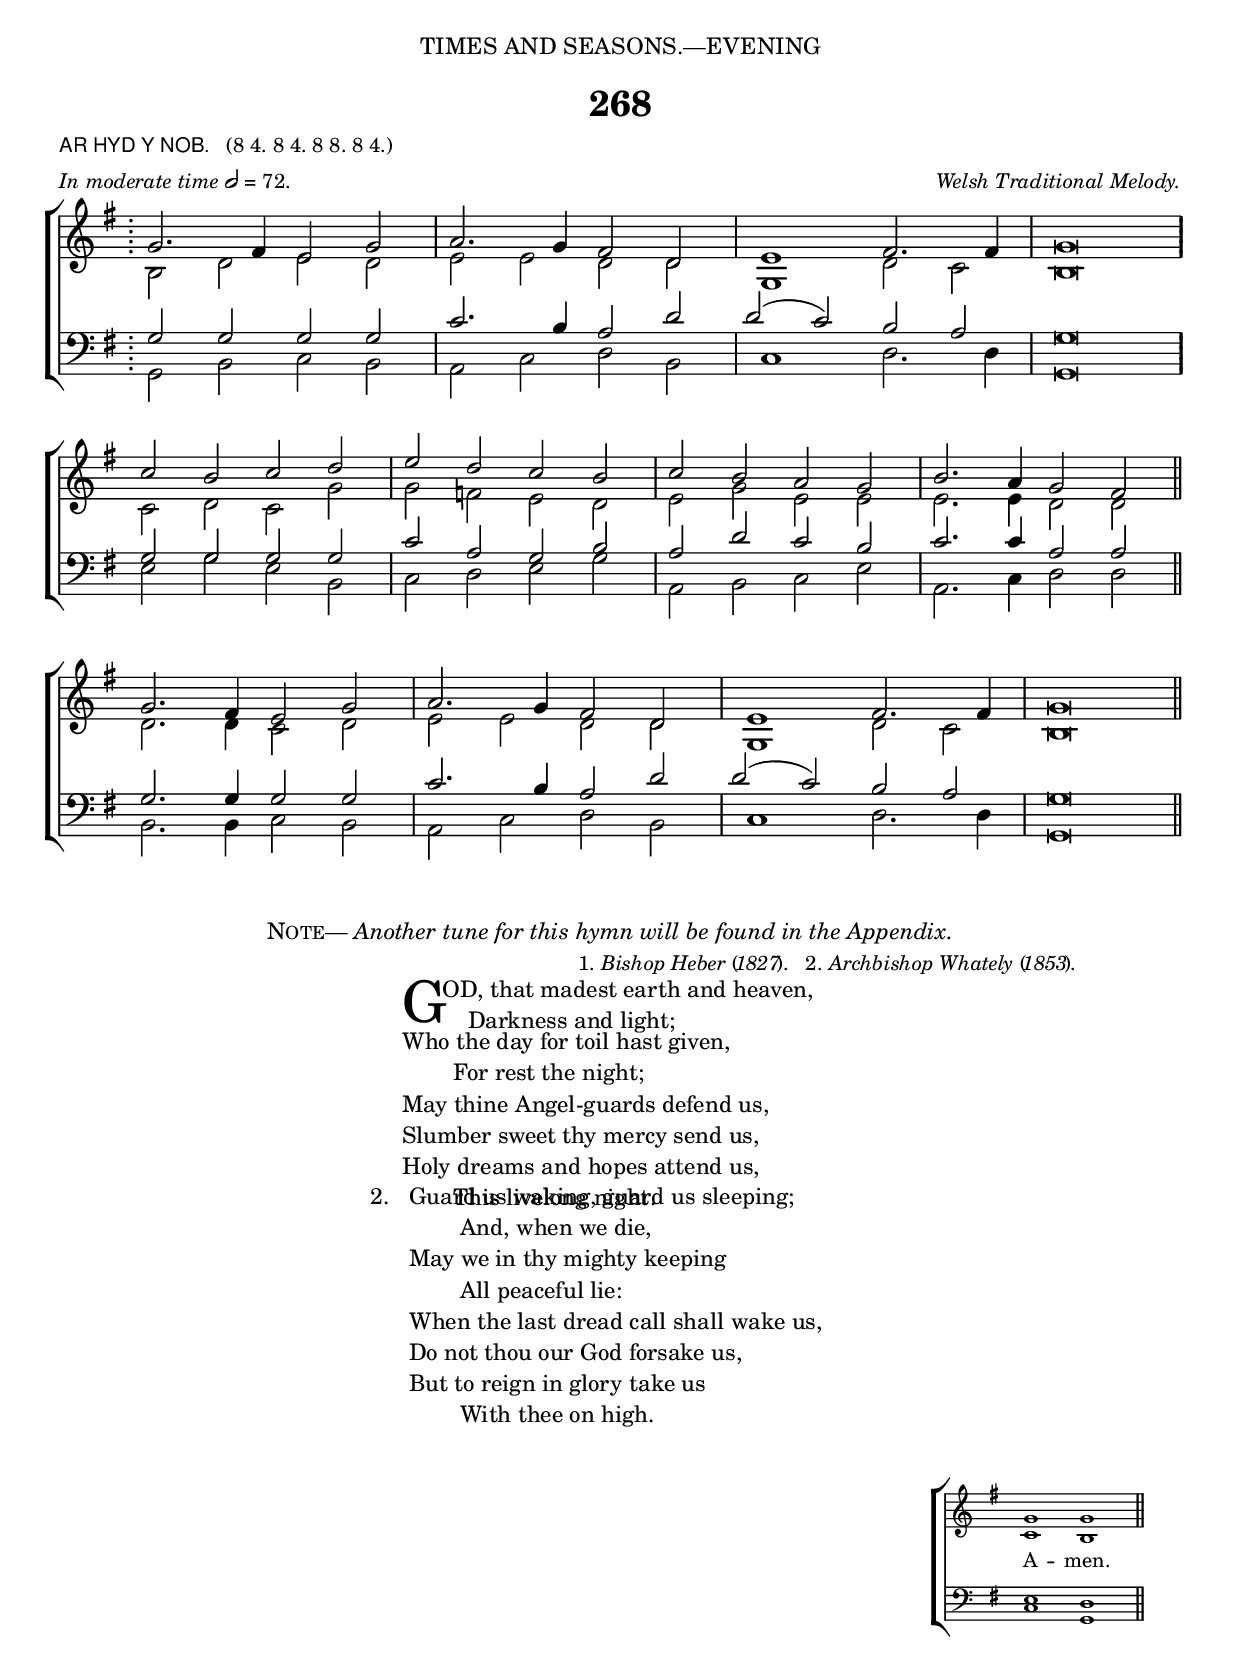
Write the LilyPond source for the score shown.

%%%% 416.png
%%%% Hymn 268 AR HYD Y NOB. God, that madest earth and heaven
%%%% Rev 1.

\version "2.10"

\header {
	
  dedication = \markup {  \center-align { "TIMES AND SEASONS.—EVENING"
	                                        \hspace #0.1 }}	
	
  title = "268"   
  
  poet = \markup {  \small { \sans {"AR HYD Y NOB."}   \hspace #1 \roman {"(8 4. 8 4. 8 8. 8 4.)"}} }
  
  meter = \markup { \small { \italic {In moderate time} \general-align #Y #DOWN \note #"2" #0.5 = 72.} }
  
  arranger =  \markup { \small { \italic "Welsh Traditional Melody." }}
  
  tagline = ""
}

%%%%%%%%%%%%%%%%%%%%%%%%%%% Macros

%%% prints a repeat sign glyph comprising 4 dots. Used only to begin a repeat at the start of a piece where \bar ":" does not work      

fdstartrepeat =  {\once \override Staff.BarLine #'stencil = #ly:text-interface::print 
                  \once \override Staff.BarLine #'text = \markup  { \line { \hspace #0 \override #'(baseline-skip . 1.0) 
                                                                    \raise #1.4 \column { \with-color #black { 
                                                                    \fontsize #2 . \fontsize #2 . \fontsize #2 . \fontsize #2 .} }
                  } }   
                 \bar "|:"}
   
%%% prints a repeat sign glyph comprising 4 dots and two thin bars

fdendrepeat = {\once \override Staff.BarLine #'stencil = #ly:text-interface::print 
                \once \override Staff.BarLine #'text = \markup  {  \line { \raise #1.4 \override #'(baseline-skip . 1.0)  \column { \with-color #black {  \fontsize #2 . \fontsize #2 . \fontsize #2 . \fontsize #2 .} }
                                                                   \hspace #-1 \filled-box #'(0 . 0.15) #'(-2 . 2) #0
                                                                   \hspace #-0.9 \filled-box #'(0 . 0.15) #'(-2 . 2) #0
        } }     
        \bar "||"} 

%% Used to pull an upstem note left. Used when a slurred note pair straddles a longer note below and when notecolumn force-hshift does not work 
topstraddle = { \once \override Score.SeparationItem #'padding = #2
              \once \override NoteHead #'X-offset = #-1.5 
              \once \override Stem #'X-offset = #-0.2 }	      
	      
%%% merge. Macro to pull note slightly leftwards.  Used to produce those partially merged wholenotes 

merge = \once \override NoteColumn #'force-hshift = #-0.01		      
	      
%%%%%%%%%%%%%%%%%%%%%%%%%%% End of macro definitions

%%% SATB voices

global = {
  \time 4/2
  \key g \major
  \set Staff.midiInstrument = "church organ"
}

soprano = \relative c' { 
  \tag #'repeatpart { \fdstartrepeat   g'2. fis4 e2 g2 | a2. g4 fis2 d2 | e1 fis2. fis4 | g\breve  \fdendrepeat \break }  
  \tag #'remainder  {  c2  b2 c2 d2 | e2 d2 c2 b2 | c2 b2 a2 g2 | b2. a4 g2 fis2 \bar "||"  \break
  g2. fis4 e2 g2 | a2. g4 fis2 d2 | e1 fis2. fis4 | g\breve \bar "||" 
}} 
   

alto = \relative c' {  
  \tag #'repeatpart {   b2 d2 e2 d2 | e2 e2 d2 d2 | g,1 d'2 c2 | b\breve  \fdendrepeat } 
  \tag #'remainder  { c2 d2 c2 g'2 | g2 f2 e2 d2 | e2 g2 e2 e2 | e2. e4 d2 d2 \bar "||" 
  d2. d4 c2 d2 | e2 e2 d2 d2 | g,1 d'2 c2 | b\breve \bar "||"
}}


tenor = \relative c {\clef bass 
  \tag #'repeatpart { \fdstartrepeat  g'2 g2 g2 g2 | c2. b4 a2 d2 | \topstraddle  d2 ( c2 ) b2 a2 | g\breve  \fdendrepeat  }  
  \tag #'remainder  { g2 g2 g2 g2 | c2 a2 g2 b2 | a2 d2 c2 b2 | c2. c4 a2 a2 \bar "||" 
  g2. g4 g2 g2 | c2. b4 a2 d2 | \topstraddle d2 ( c2 ) b2 a2 | g\breve \bar "||" 
}}


bass = \relative c {\clef bass 
   \tag #'repeatpart {  g2 b2 c2 b2 | a2 c2 d2 b2 | c1 d2. d4 | g,\breve \fdendrepeat  }  
   \tag #'remainder  { e'2 g2 e2 b2  | c2 d2 e2 g2 | a,2 b2 c2 e2 | a,2. c4 d2 d2 \bar "||" 
   b2. b4 c2 b2 | a2 c2 d2 b2 | c1 d2. d4 | g,\breve \bar "||"
}}


#(ly:set-option 'point-and-click #f)

\paper {
  #(set-paper-size "a4")
%  annotate-spacing = ##t
  print-page-number = ##f
  ragged-last-bottom = ##t
  ragged-bottom = ##t
}

\book{

%%% Score block	

\score{
\new ChoirStaff	
<<
	\context Staff = upper << 
	\context Voice = sopranos { \voiceOne \global \soprano }
	\context Voice = altos    { \voiceTwo \global \alto }
	                      >>
	\context Staff = lower <<
	\context Voice = tenors { \voiceOne \global \tenor }
	\context Voice = basses { \voiceTwo \global \bass }
			        >>
>>
\layout {
		indent=0
		\context { \Score \remove "Bar_number_engraver" }
		\context { \Staff \remove "Time_signature_engraver" }
		\context { \Score \remove "Mark_engraver"  }
                \context { \Staff \consists "Mark_engraver"  }
	} %% close layout
		
} %%% Score bracket


%%% A separate score block to unfold the repeat and generate the midi	

\score{
\new ChoirStaff	
<<
	\context Staff = upper << 
	\context Voice = sopranos { \voiceOne \global \keepWithTag #'repeatpart \soprano \soprano }
	\context Voice = altos    { \voiceTwo \global \keepWithTag #'repeatpart \alto \alto }
	                      >>
	\context Staff = lower <<
	\context Voice = tenors { \voiceOne \global \keepWithTag #'repeatpart \tenor \tenor }
	\context Voice = basses { \voiceTwo \global \keepWithTag #'repeatpart \bass \bass }
			        >>
>>

\midi { \context { \Score tempoWholesPerMinute = #(ly:make-moment 72 2)}} 

} %%% Score bracket


%%% Hymn Note markup

\markup { \hspace #20 \smallCaps "Note" \hspace #-1.2 ".—" \italic "Another tune for this hymn will be found in the Appendix." }


%%% Lyric titles and attributions

\markup { "                " }

\markup {  \small {  \hspace #50 "1." \italic "Bishop Heber" "(" \hspace #-1 \italic "1827" \hspace #-1 ").   2." \italic "Archbishop Whately" "(" \hspace #-1 \italic "1853" \hspace #-1 ")." }} 

%%% Lyrics

\markup { \hspace #30 %%add space as necc. to center the column
          \column { %% super column of everything
	              \column { %%verse 1 is a column of 2 lines  
	                  \line { \hspace #3.0 \column { \lower #2.4 \fontsize #8 "G" }   %%Drop Cap goes here
				  \hspace #-1.0    %% adjust this if other letters are too far from Drop Cap
				  \column  { \raise #0.0 "OD, that madest earth and heaven,"
			                                "    Darkness and light;" } }          
	                  \line {  \hspace #3.0  %%adjust hspace until this line left edge is flush with Drop Cap
				   \lower  #1.56  %%adjust this until the line spacing looks right
				   \column {   
					   "Who the day for toil hast given,"
					   "        For rest the night;"
					   "May thine Angel-guards defend us,"
					   "Slumber sweet thy mercy send us,"
					   "Holy dreams and hopes attend us,"
					   "        This livelong night."
					   "          " %%% adds vertical spacing between verses
			  		}}
		      } %%% end verse 1	
	  } %%% end supercolumn
} %%% end markup	  
       
      
%%fake score block to occupy space and force a pagebreak.  Can't think of a better way of doing this.
\score{
	{s4 }
\header { breakbefore = ##f piece = ##f opus = ##f tagline = ##f }
\layout{	
	\context { \Staff
		\remove Time_signature_engraver
		\remove Key_engraver
		\remove Clef_engraver
		\remove Staff_symbol_engraver
}}}

%%% Second page
%%% continuation of  lyrics

\markup { \hspace #30   %%add space as necc. to center the column  
		\column { 
			\hspace #1  % adds vertical spacing between verses  
			\line { "2.  "
			   \column {	     
				   "Guard us waking, guard us sleeping;"
				   "        And, when we die,"
				   "May we in thy mighty keeping"
				   "        All peaceful lie:"
				   "When the last dread call shall wake us,"
				   "Do not thou our God forsake us,"
				   "But to reign in glory take us"
				   "        With thee on high."
				   "          " %%% adds vertical spacing between verses
			}}
	  }
} %%% lyric markup bracket



%%% Amen score block
\score{
  \new ChoirStaff
   <<
        \context Staff = upper \with { fontSize = #-3  \override StaffSymbol #'staff-space = #(magstep -2) }  
	                      << 
	\context Voice = "sopranos" { \relative c' { \clef treble \global \voiceOne g'1 g1 \bar "||" }}
	\context Voice = "altos"    { \relative c' {  \clef treble \global \voiceTwo c1 b1 \bar "||" }}
	                      >>
			      
	\context Lyrics \lyricsto "altos" { \override LyricText #'font-size = #-1 A -- men. }
	
	\context Staff = lower \with { fontSize = #-3  \override StaffSymbol #'staff-space = #(magstep -2) }  
	                       <<
	\context Voice = "tenors" { \relative c { \clef bass \global \voiceThree e1 d1 \bar "||" }}
	\context Voice = "basses" { \relative c { \clef bass \global \voiceFour  c1 g1 \bar "||" }}
			        >> 
  >>			      
\header { breakbefore = ##f piece = " " opus = " " }
\layout { 
	\context { \Score timing = ##f }
	ragged-right = ##t
	indent = 15\cm
	\context { \Staff \remove Time_signature_engraver }

       }

\midi { \context { \Score tempoWholesPerMinute = #(ly:make-moment 72 2) }}  %%Amen midi       
       
}  



} %%% book bracket
